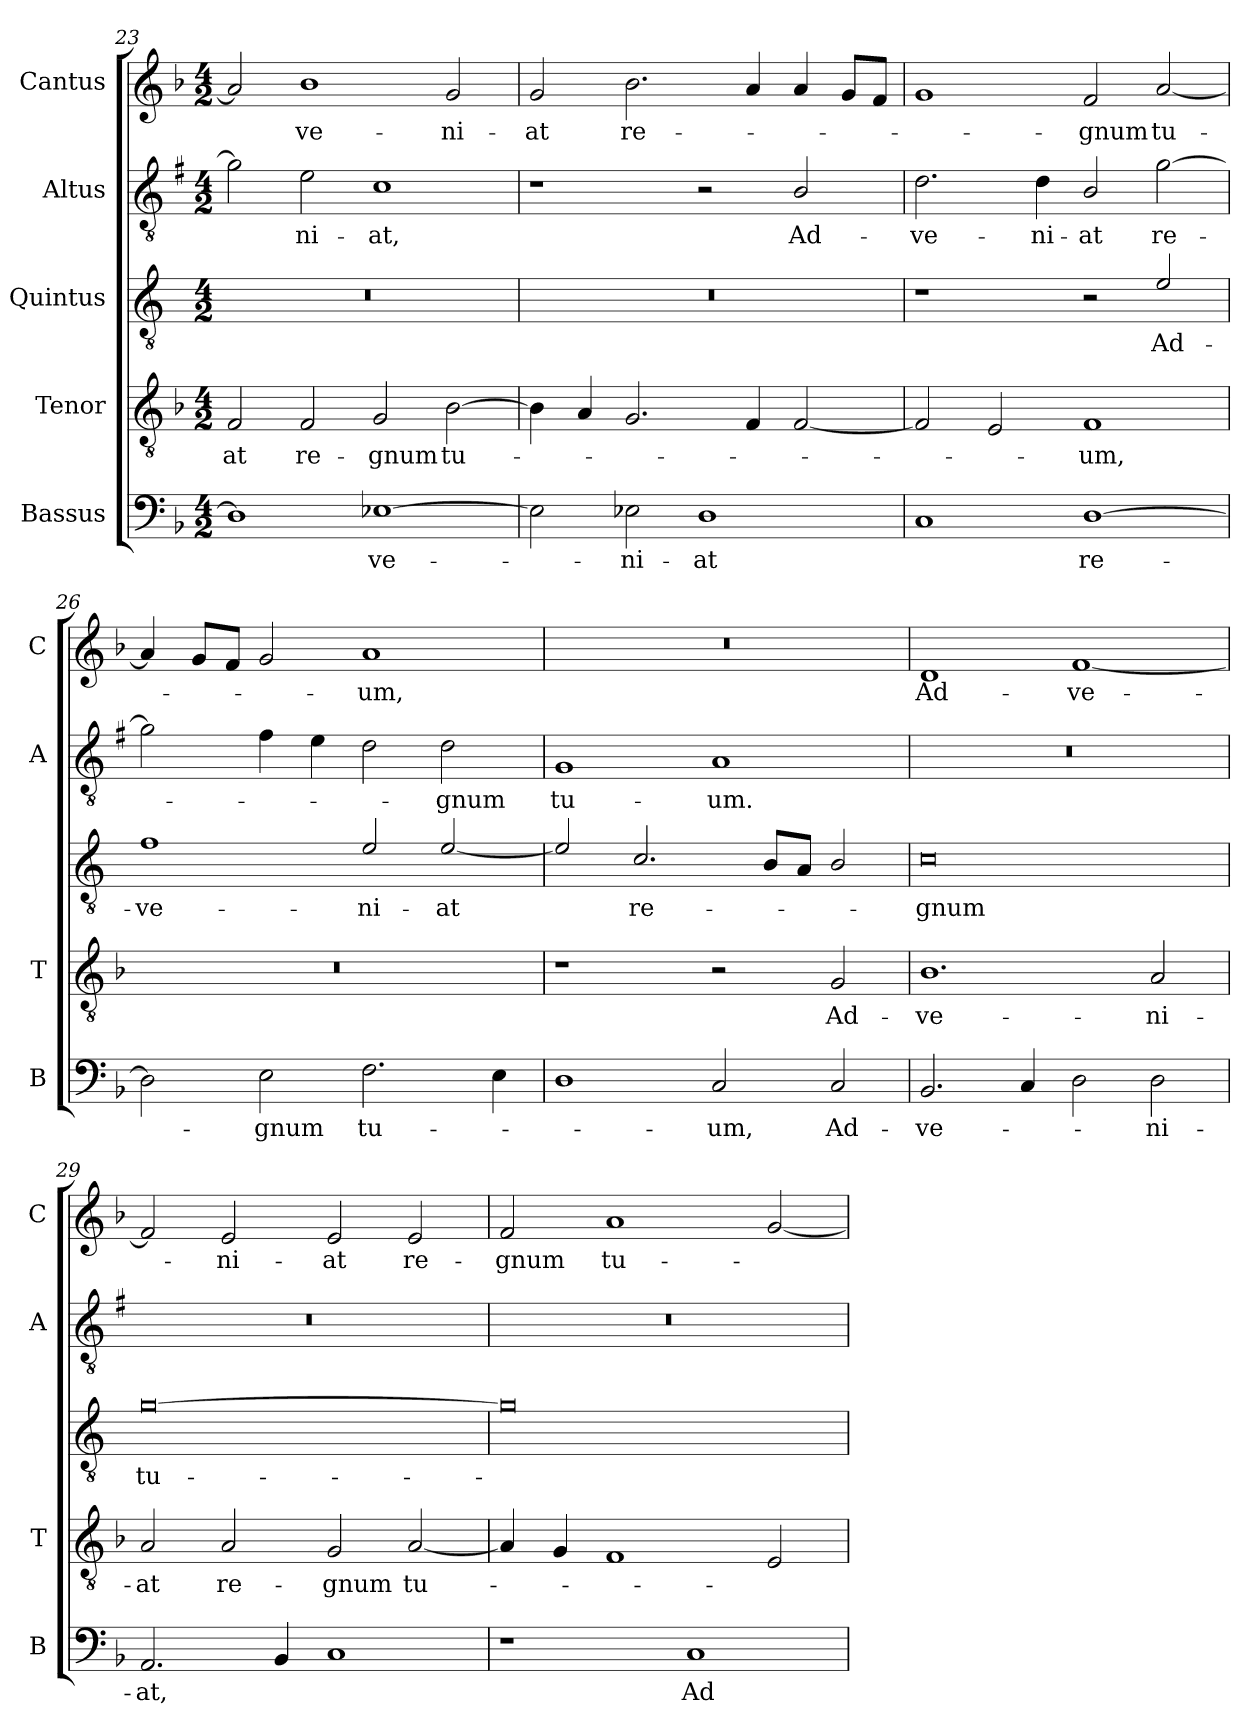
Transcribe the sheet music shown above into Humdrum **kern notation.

**kern	**text	**kern	**text	**kern	**text	**kern	**text	**kern	**text
*part5	*part5	*part4	*part4	*part3	*part3	*part2	*part2	*part1	*part1
*staff5	*staff5	*staff4	*staff4	*staff3	*staff3	*staff2	*staff2	*staff1	*staff1
*I"Bassus	*	*I"Tenor	*	*I"Quintus	*	*I"Altus	*	*I"Cantus	*
*I'B	*	*I'T	*	*	*	*I'A	*	*I'C	*
*clefF4	*	*clefGv2	*	*clefGv2	*	*clefGv2	*	*clefG2	*
*	*	*	*	*ITrd4c7	*	*ITrd1c2	*	*	*
*k[b-]	*	*k[b-]	*	*k[b-]	*	*k[b-]	*	*k[b-]	*
*F:	*	*F:	*	*F:	*	*F:	*	*F:	*
*M4/2	*	*M4/2	*	*M4/2	*	*M4/2	*	*M4/2	*
=23	=23	=23	=23	=23	=23	=23	=23	=23	=23
!	!	!	!LO:LY:b	!	!	!	!	!	!
1D]	.	2F/	-at	0r	.	2f\]	.	2a/]	.
!	!	!	!LO:LY:b	!	!	!	!LO:LY:b	!	!LO:LY:b
.	.	2F/	re-	.	.	2d\	-ni-	1b-	-ve-
!	!LO:LY:b	!	!LO:LY:b	!	!	!	!LO:LY:b	!	!
[1E-X	-ve-	2G/	-gnum	.	.	1B-	-at,	.	.
!	!	!	!LO:LY:b	!	!	!	!	!	!LO:LY:b
.	.	[2B-\	tu-	.	.	.	.	2g/	-ni-
!!LO:LB:g=z
=24	=24	=24	=24	=24	=24	=24	=24	=24	=24
!	!	!	!	!	!	!	!	!	!LO:LY:b
2E-\]	.	4B-\]	.	0r	.	1r	.	2g/	-at
.	.	4A/	.	.	.	.	.	.	.
!	!LO:LY:b	!	!	!	!	!	!	!	!LO:LY:b
2E-X\	-ni-	2.G/	.	.	.	.	.	2.b-\	re-
!	!LO:LY:b	!	!	!	!	!	!	!	!
1D	-at	.	.	.	.	2r	.	.	.
.	.	4F/	.	.	.	.	.	4a/	.
!	!	!	!	!	!	!	!LO:LY:b	!	!
.	.	[2F/	.	.	.	2A/	Ad-	4a/	.
.	.	.	.	.	.	.	.	8g/L	.
.	.	.	.	.	.	.	.	8f/J	.
=25	=25	=25	=25	=25	=25	=25	=25	=25	=25
!	!	!	!	!	!	!	!LO:LY:b	!	!
1C	.	2F/]	.	1r	.	2.c\	-ve-	1g	.
.	.	2E/	.	.	.	.	.	.	.
!	!	!	!	!	!	!	!LO:LY:b	!	!
.	.	.	.	.	.	4c\	-ni-	.	.
!	!LO:LY:b	!	!LO:LY:b	!	!	!	!LO:LY:b	!	!LO:LY:b
[1D	re-	1F	-um,	2r	.	2A/	-at	2f/	-gnum
!	!	!	!	!	!LO:LY:b	!	!LO:LY:b	!	!LO:LY:b
.	.	.	.	2A/	Ad-	[2f\	re-	[2a/	tu-
=26	=26	=26	=26	=26	=26	=26	=26	=26	=26
!	!	!	!	!	!LO:LY:b	!	!	!	!
2D\]	.	0r	.	1B-	-ve-	2f\]	.	4a/]	.
.	.	.	.	.	.	.	.	8g/L	.
.	.	.	.	.	.	.	.	8f/J	.
!	!LO:LY:b	!	!	!	!	!	!	!	!
2E\	-gnum	.	.	.	.	4e\	.	2g/	.
.	.	.	.	.	.	4d\	.	.	.
!	!LO:LY:b	!	!	!	!LO:LY:b	!	!	!	!LO:LY:b
2.F\	tu-	.	.	2A/	-ni-	2c\	.	1a	-um,
!	!	!	!	!	!LO:LY:b	!	!LO:LY:b	!	!
.	.	.	.	[2A/	-at	2c\	-gnum	.	.
4E\	.	.	.	.	.	.	.	.	.
=27	=27	=27	=27	=27	=27	=27	=27	=27	=27
!	!	!	!	!	!	!	!LO:LY:b	!	!
1D	.	1r	.	2A/]	.	1F	tu-	0r	.
!	!	!	!	!	!LO:LY:b	!	!	!	!
.	.	.	.	2.F/	re-	.	.	.	.
!	!LO:LY:b	!	!	!	!	!	!LO:LY:b	!	!
2C/	-um,	2r	.	.	.	1G	-um.	.	.
.	.	.	.	8E/L	.	.	.	.	.
.	.	.	.	8D/J	.	.	.	.	.
!	!LO:LY:b	!	!LO:LY:b	!	!	!	!	!	!
2C/	Ad-	2G/	Ad-	2E/	.	.	.	.	.
=28	=28	=28	=28	=28	=28	=28	=28	=28	=28
!	!LO:LY:b	!	!LO:LY:b	!	!LO:LY:b	!	!	!	!LO:LY:b
2.BB-/	-ve-	1.B-	-ve-	0F	-gnum	0r	.	1d	Ad-
4C/	.	.	.	.	.	.	.	.	.
!	!	!	!	!	!	!	!	!	!LO:LY:b
2D\	.	.	.	.	.	.	.	[1f	-ve-
!	!LO:LY:b	!	!LO:LY:b	!	!	!	!	!	!
2D\	-ni-	2A/	-ni-	.	.	.	.	.	.
=29	=29	=29	=29	=29	=29	=29	=29	=29	=29
!	!LO:LY:b	!	!LO:LY:b	!	!LO:LY:b	!	!	!	!
2.AA/	-at,	2A/	-at	[0c	tu-	0r	.	2f/]	.
!	!	!	!LO:LY:b	!	!	!	!	!	!LO:LY:b
.	.	2A/	re-	.	.	.	.	2e/	-ni-
4BB-/	.	.	.	.	.	.	.	.	.
!	!	!	!LO:LY:b	!	!	!	!	!	!LO:LY:b
1C	.	2G/	-gnum	.	.	.	.	2e/	-at
!	!	!	!LO:LY:b	!	!	!	!	!	!LO:LY:b
.	.	[2A/	tu-	.	.	.	.	2e/	re-
!!LO:LB:g=z
=30	=30	=30	=30	=30	=30	=30	=30	=30	=30
!	!	!	!	!	!	!	!	!	!LO:LY:b
1r	.	4A/]	.	0c]	.	0r	.	2f/	-gnum
.	.	4G/	.	.	.	.	.	.	.
!	!	!	!	!	!	!	!	!	!LO:LY:b
.	.	1F	.	.	.	.	.	1a	tu-
!	!LO:LY:b	!	!	!	!	!	!	!	!
1C	Ad-	.	.	.	.	.	.	.	.
.	.	2E/	.	.	.	.	.	[2g/	.
=	=	=	=	=	=	=	=	=	=
*-	*-	*-	*-	*-	*-	*-	*-	*-	*-
